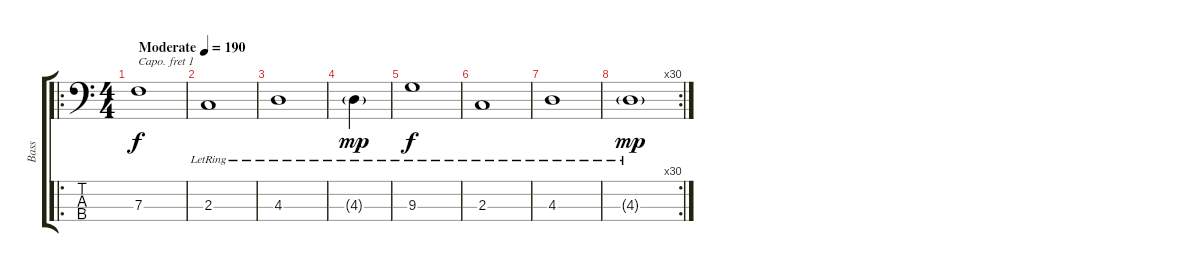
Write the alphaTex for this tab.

\track ("Bass" "Bass") {instrument electricbassfinger}
\staff {score tabs}
\capo 1
\tuning (G2 D2 A1 E1) {hide}
\ro
\ts (4 4)
\tempo (190 "Moderate")
\clef f4
\ks c
7.3.1{dy f instrument electricbassfinger} |
2.3{lr}.1 |
4.3{lr}.1 |
4.3{g lr}.4{dy mp} |
9.3{lr}.1{dy f} |
2.3{lr}.1 |
4.3{lr}.1 |
\rc 30
4.3{g lr}.1{dy mp}
